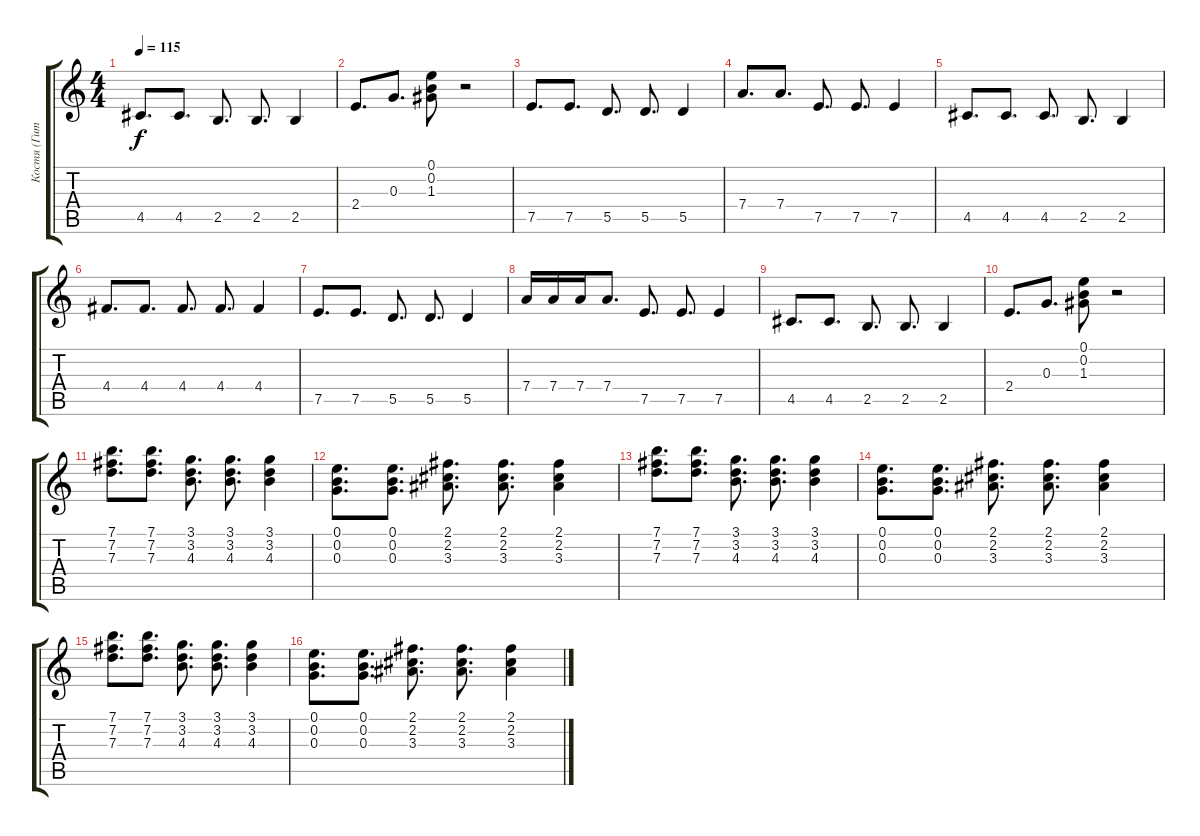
\track ("Костя (Гитара)" "Костя (Гит") {instrument acousticguitarsteel bank 1}
\staff {score tabs}
\tuning (E4 B3 G3 D3 A2 E2) {hide}
\ts (4 4)
\tempo 115
\clef g2
\ks c
4.5.8{d dy f} 4.5.8{d} 2.5.8{d} 2.5.8{d} 2.5.4 |
2.4.8{d} 0.3.8{d} (0.1 0.2 1.3).8 r.2 |
7.5.8{d} 7.5.8{d} 5.5.8{d} 5.5.8{d} 5.5.4 |
7.4.8{d} 7.4.8{d} 7.5.8{d} 7.5.8{d} 7.5.4 |
4.5.8{d} 4.5.8{d} 4.5.8{d} 2.5.8{d} 2.5.4 |
4.4.8{d} 4.4.8{d} 4.4.8{d} 4.4.8{d} 4.4.4 |
7.5.8{d} 7.5.8{d} 5.5.8{d} 5.5.8{d} 5.5.4 |
7.4.16 7.4.16 7.4.16 7.4.8{d} 7.5.8{d} 7.5.8{d} 7.5.4 |
4.5.8{d} 4.5.8{d} 2.5.8{d} 2.5.8{d} 2.5.4 |
2.4.8{d} 0.3.8{d} (0.1 0.2 1.3).8 r.2 |
(7.1 7.2 7.3).8{d} (7.1 7.2 7.3).8{d} (3.1 3.2 4.3).8{d} (3.1 3.2 4.3).8{d} (3.1 3.2 4.3).4 |
(0.1 0.2 0.3).8{d} (0.1 0.2 0.3).8{d} (2.1 2.2 3.3).8{d} (2.1 2.2 3.3).8{d} (2.1 2.2 3.3).4 |
(7.1 7.2 7.3).8{d} (7.1 7.2 7.3).8{d} (3.1 3.2 4.3).8{d} (3.1 3.2 4.3).8{d} (3.1 3.2 4.3).4 |
(0.1 0.2 0.3).8{d} (0.1 0.2 0.3).8{d} (2.1 2.2 3.3).8{d} (2.1 2.2 3.3).8{d} (2.1 2.2 3.3).4 |
(7.1 7.2 7.3).8{d} (7.1 7.2 7.3).8{d} (3.1 3.2 4.3).8{d} (3.1 3.2 4.3).8{d} (3.1 3.2 4.3).4 |
(0.1 0.2 0.3).8{d} (0.1 0.2 0.3).8{d} (2.1 2.2 3.3).8{d} (2.1 2.2 3.3).8{d} (2.1 2.2 3.3).4
